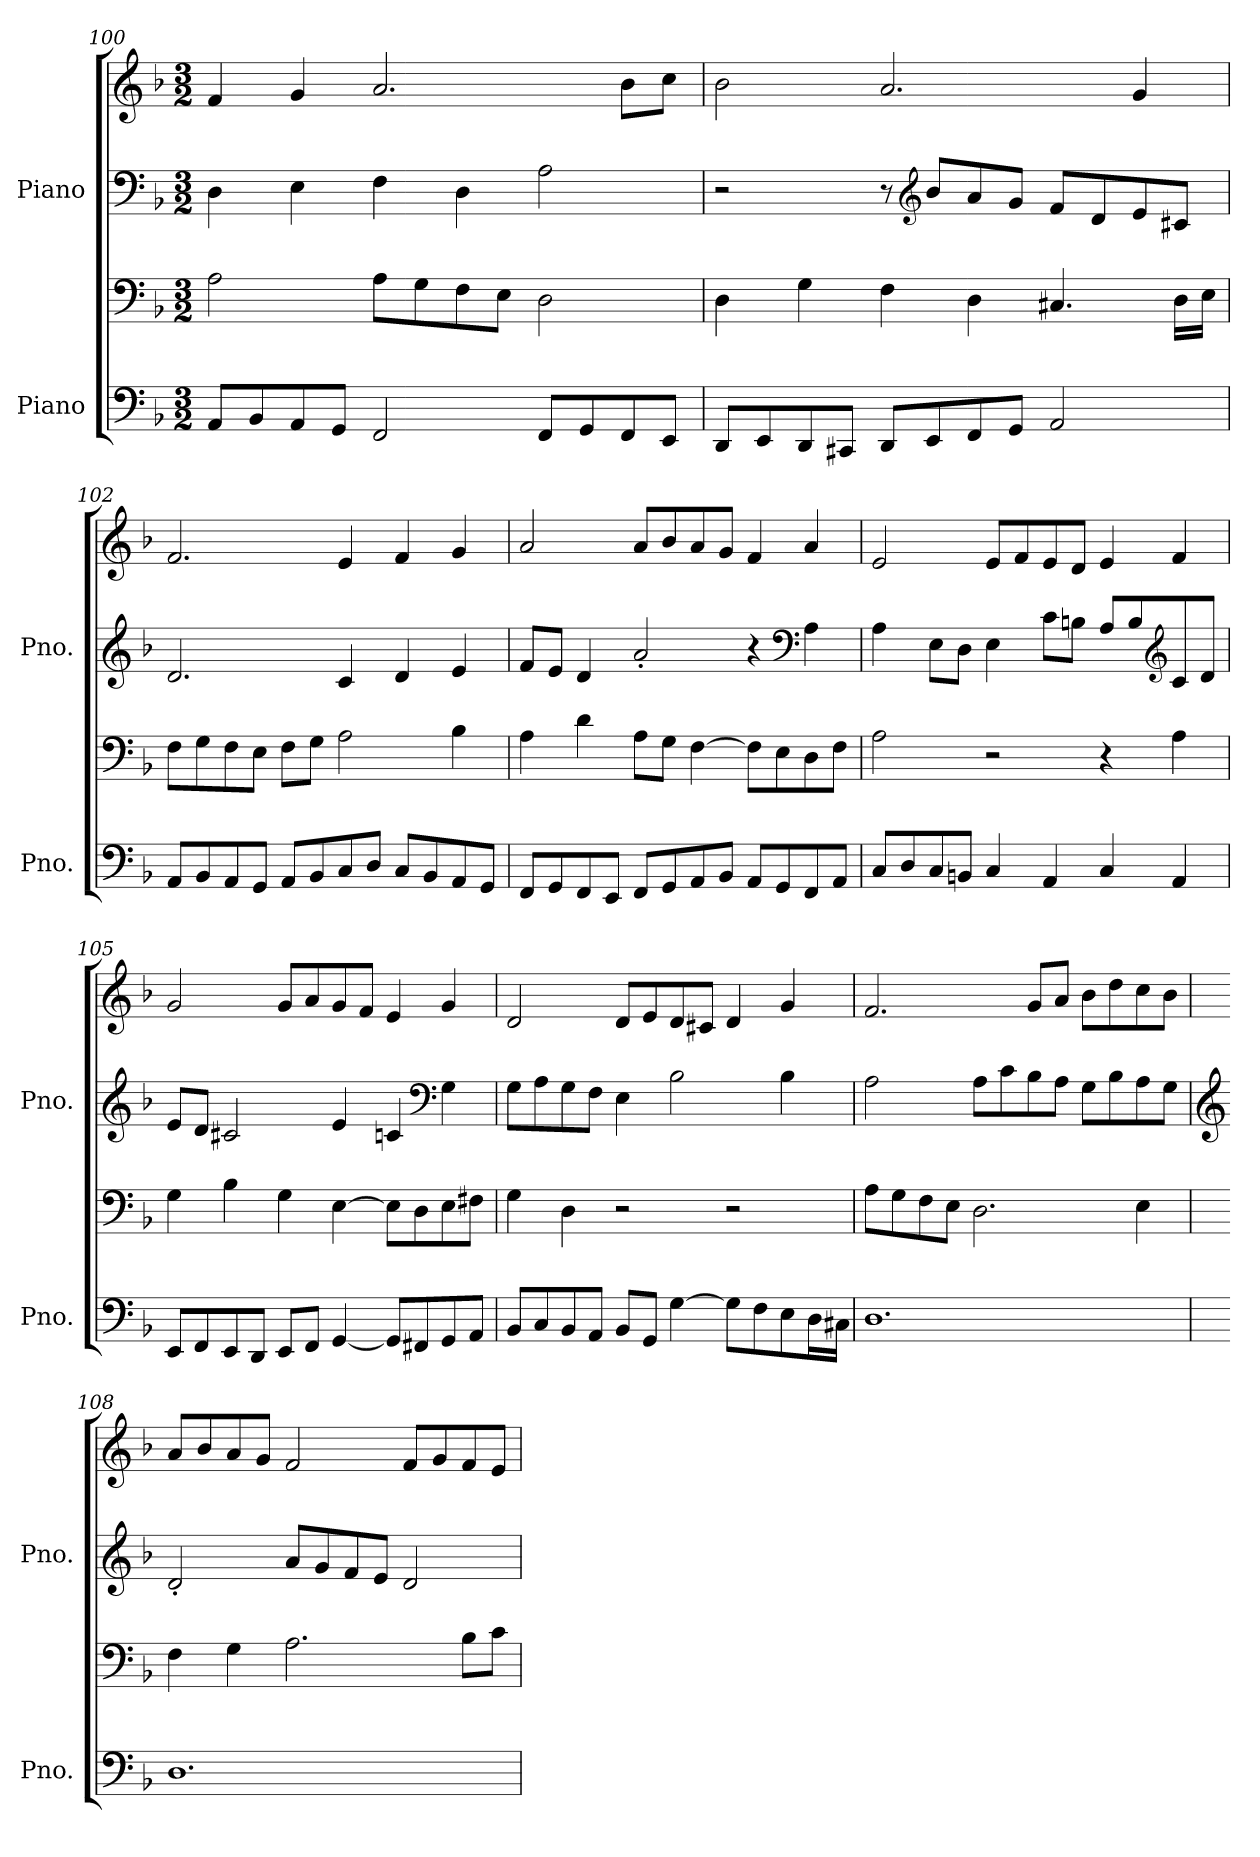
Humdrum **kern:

**kern	**kern	**kern	**kern
*part2	*part2	*part1	*part1
*staff4	*staff3	*staff2	*staff1
*I"Piano	*	*I"Piano	*
*I'Pno.	*	*I'Pno.	*
*clefF4	*clefF4	*clefF4	*clefG2
*k[b-]	*k[b-]	*k[b-]	*k[b-]
*M3/2	*M3/2	*M3/2	*M3/2
=100	=100	=100	=100
8AA/L	2A\	4D\	4f/
8BB-/	.	.	.
8AA/	.	4E\	4g/
8GG/J	.	.	.
2FF/	8A\L	4F\	2.a/
.	8G\	.	.
.	8F\	4D\	.
.	8E\J	.	.
8FF/L	2D\	2A\	.
8GG/	.	.	.
8FF/	.	.	8b-\L
8EE/J	.	.	8cc\J
!!LO:PB:g=z
=101	=101	=101	=101
8DD/L	4D\	2r	2b-\
8EE/	.	.	.
8DD/	4G\	.	.
8CC#X/J	.	.	.
8DD/L	4F\	8r	2.a/
*	*	*clefG2	*
8EE/	.	8b-/L	.
8FF/	4D\	8a/	.
8GG/J	.	8g/J	.
2AA/	4.C#X/	8f/L	.
.	.	8d/	.
.	.	8e/	4g/
.	16D\LL	8c#X/J	.
.	16E\JJ	.	.
=102	=102	=102	=102
8AA/L	8F\L	2.d/	2.f/
8BB-/	8G\	.	.
8AA/	8F\	.	.
8GG/J	8E\J	.	.
8AA/L	8F\L	.	.
8BB-/	8G\J	.	.
8C/	2A\	4c/	4e/
8D/J	.	.	.
8C/L	.	4d/	4f/
8BB-/	.	.	.
8AA/	4B-\	4e/	4g/
8GG/J	.	.	.
=103	=103	=103	=103
8FF/L	4A\	8f/L	2a/
8GG/	.	8e/J	.
8FF/	4d\	4d/	.
8EE/J	.	.	.
8FF/L	8A\L	2a'/	8a/L
8GG/	8G\J	.	8b-/
8AA/	[4F\	.	8a/
8BB-/J	.	.	8g/J
8AA/L	8F\L]	4r	4f/
8GG/	8E\	.	.
*	*	*clefF4	*
8FF/	8D\	4A\	4a/
8AA/J	8F\J	.	.
!!LO:LB:g=z
=104	=104	=104	=104
8C/L	2A\	4A\	2e/
8D/	.	.	.
8C/	.	8E\L	.
8BBn/J	.	8D\J	.
4C/	2r	4E\	8e/L
.	.	.	8f/
4AA/	.	8c\L	8e/
.	.	8Bn\J	8d/J
4C/	4r	8A/L	4e/
.	.	8B/	.
*	*	*clefG2	*
4AA/	4A\	8c/	4f/
.	.	8d/J	.
=105	=105	=105	=105
8EE/L	4G\	8e/L	2g/
8FF/	.	8d/J	.
8EE/	4B-\	2c#X/	.
8DD/J	.	.	.
8EE/L	4G\	.	8g/L
8FF/J	.	.	8a/
[4GG/	[4E\	4e/	8g/
.	.	.	8f/J
8GG/L]	8E\L]	4cn/	4e/
8FF#X/	8D\	.	.
*	*	*clefF4	*
8GG/	8E\	4G\	4g/
8AA/J	8F#X\J	.	.
!!LO:LB:g=z
=106	=106	=106	=106
8BB-/L	4G\	8G\L	2d/
8C/	.	8A\	.
8BB-/	4D\	8G\	.
8AA/J	.	8F\J	.
8BB-/L	2r	4E\	8d/L
8GG/J	.	.	8e/
[4G\	.	2B-\	8d/
.	.	.	8c#X/J
8G\L]	2r	.	4d/
8F\	.	.	.
8E\	.	4B-\	4g/
16D\L	.	.	.
16C#X\JJ	.	.	.
=107	=107	=107	=107
1.D	8A\L	2A\	2.f/
.	8G\	.	.
.	8F\	.	.
.	8E\J	.	.
.	2.D\	8A\L	.
.	.	8c\	.
.	.	8B-\	8g/L
.	.	8A\J	8a/J
.	.	8G\L	8b-\L
.	.	8B-\	8dd\
.	4E\	8A\	8cc\
.	.	8G\J	8b-\J
=108	=108	=108	=108
*	*	*clefG2	*
1.D	4F\	2d'/	8a/L
.	.	.	8b-/
.	4G\	.	8a/
.	.	.	8g/J
.	2.A\	8a/L	2f/
.	.	8g/	.
.	.	8f/	.
.	.	8e/J	.
.	.	2d/	8f/L
.	.	.	8g/
.	8B-\L	.	8f/
.	8c\J	.	8e/J
=	=	=	=
*-	*-	*-	*-
